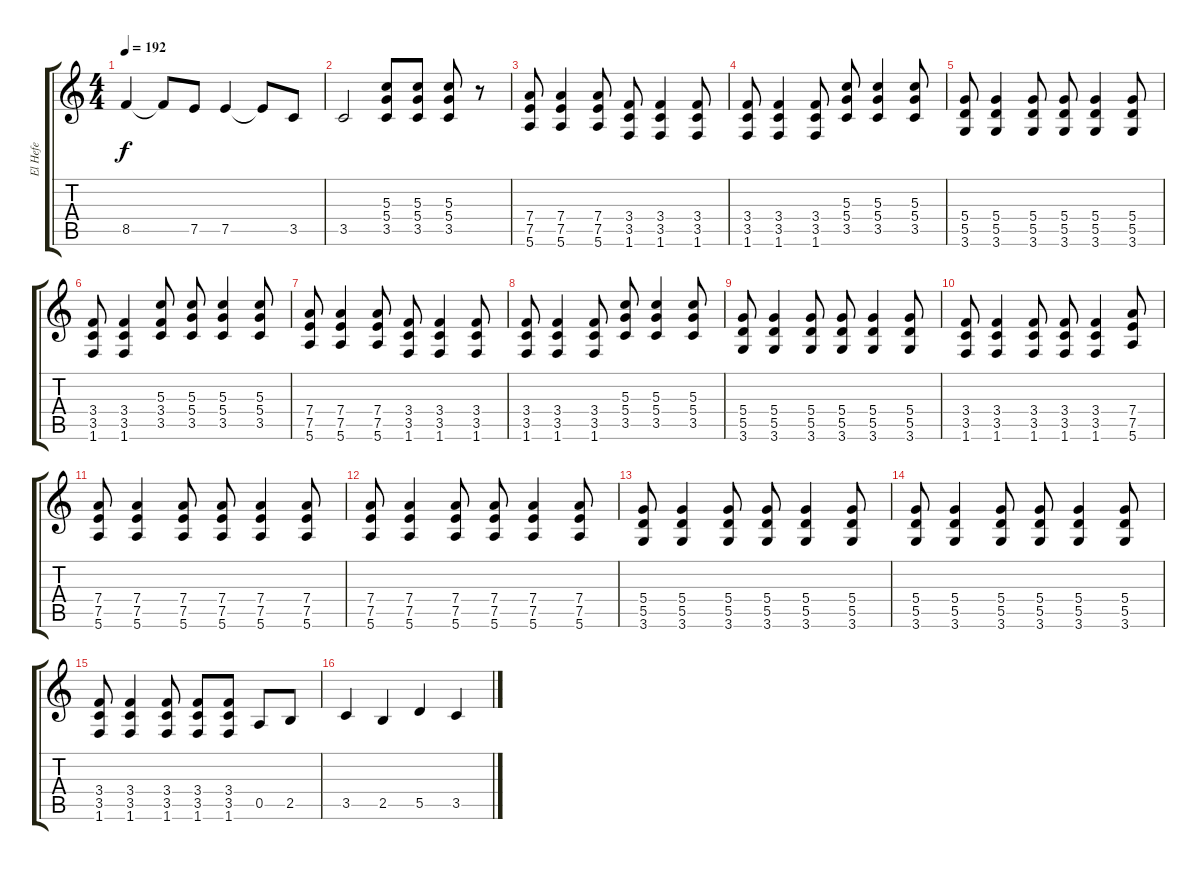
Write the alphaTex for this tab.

\track ("El Hefe" "El Hefe") {instrument overdrivenguitar}
\staff {score tabs}
\tuning (E4 B3 G3 D3 A2 E2) {hide}
\ts (4 4)
\tempo 192
\clef g2
\ks c
8.5.4{dy f} 8.5{t}.8 7.5.8 7.5.4 7.5{t}.8 3.5.8 |
3.5.2 (5.3 5.4 3.5).8 (5.3 5.4 3.5).8 (5.3 5.4 3.5).8 r.8 |
(7.4 7.5 5.6).8 (7.4 7.5 5.6).4 (7.4 7.5 5.6).8 (3.4 3.5 1.6).8 (3.4 3.5 1.6).4 (3.4 3.5 1.6).8 |
(3.4 3.5 1.6).8 (3.4 3.5 1.6).4 (3.4 3.5 1.6).8 (5.3 5.4 3.5).8 (5.3 5.4 3.5).4 (5.3 5.4 3.5).8 |
(5.4 5.5 3.6).8 (5.4 5.5 3.6).4 (5.4 5.5 3.6).8 (5.4 5.5 3.6).8 (5.4 5.5 3.6).4 (5.4 5.5 3.6).8 |
(3.4 3.5 1.6).8 (3.4 3.5 1.6).4 (5.3 3.4 3.5).8 (5.3 5.4 3.5).8 (5.3 5.4 3.5).4 (5.3 5.4 3.5).8 |
(7.4 7.5 5.6).8 (7.4 7.5 5.6).4 (7.4 7.5 5.6).8 (3.4 3.5 1.6).8 (3.4 3.5 1.6).4 (3.4 3.5 1.6).8 |
(3.4 3.5 1.6).8 (3.4 3.5 1.6).4 (3.4 3.5 1.6).8 (5.3 5.4 3.5).8 (5.3 5.4 3.5).4 (5.3 5.4 3.5).8 |
(5.4 5.5 3.6).8 (5.4 5.5 3.6).4 (5.4 5.5 3.6).8 (5.4 5.5 3.6).8 (5.4 5.5 3.6).4 (5.4 5.5 3.6).8 |
(3.4 3.5 1.6).8 (3.4 3.5 1.6).4 (3.4 3.5 1.6).8 (3.4 3.5 1.6).8 (3.4 3.5 1.6).4 (7.4 7.5 5.6).8 |
(7.4 7.5 5.6).8 (7.4 7.5 5.6).4 (7.4 7.5 5.6).8 (7.4 7.5 5.6).8 (7.4 7.5 5.6).4 (7.4 7.5 5.6).8 |
(7.4 7.5 5.6).8 (7.4 7.5 5.6).4 (7.4 7.5 5.6).8 (7.4 7.5 5.6).8 (7.4 7.5 5.6).4 (7.4 7.5 5.6).8 |
(5.4 5.5 3.6).8 (5.4 5.5 3.6).4 (5.4 5.5 3.6).8 (5.4 5.5 3.6).8 (5.4 5.5 3.6).4 (5.4 5.5 3.6).8 |
(5.4 5.5 3.6).8 (5.4 5.5 3.6).4 (5.4 5.5 3.6).8 (5.4 5.5 3.6).8 (5.4 5.5 3.6).4 (5.4 5.5 3.6).8 |
(3.4 3.5 1.6).8 (3.4 3.5 1.6).4 (3.4 3.5 1.6).8 (3.4 3.5 1.6).8 (3.4 3.5 1.6).8 0.5.8 2.5.8 |
3.5.4 2.5.4 5.5.4 3.5.4
